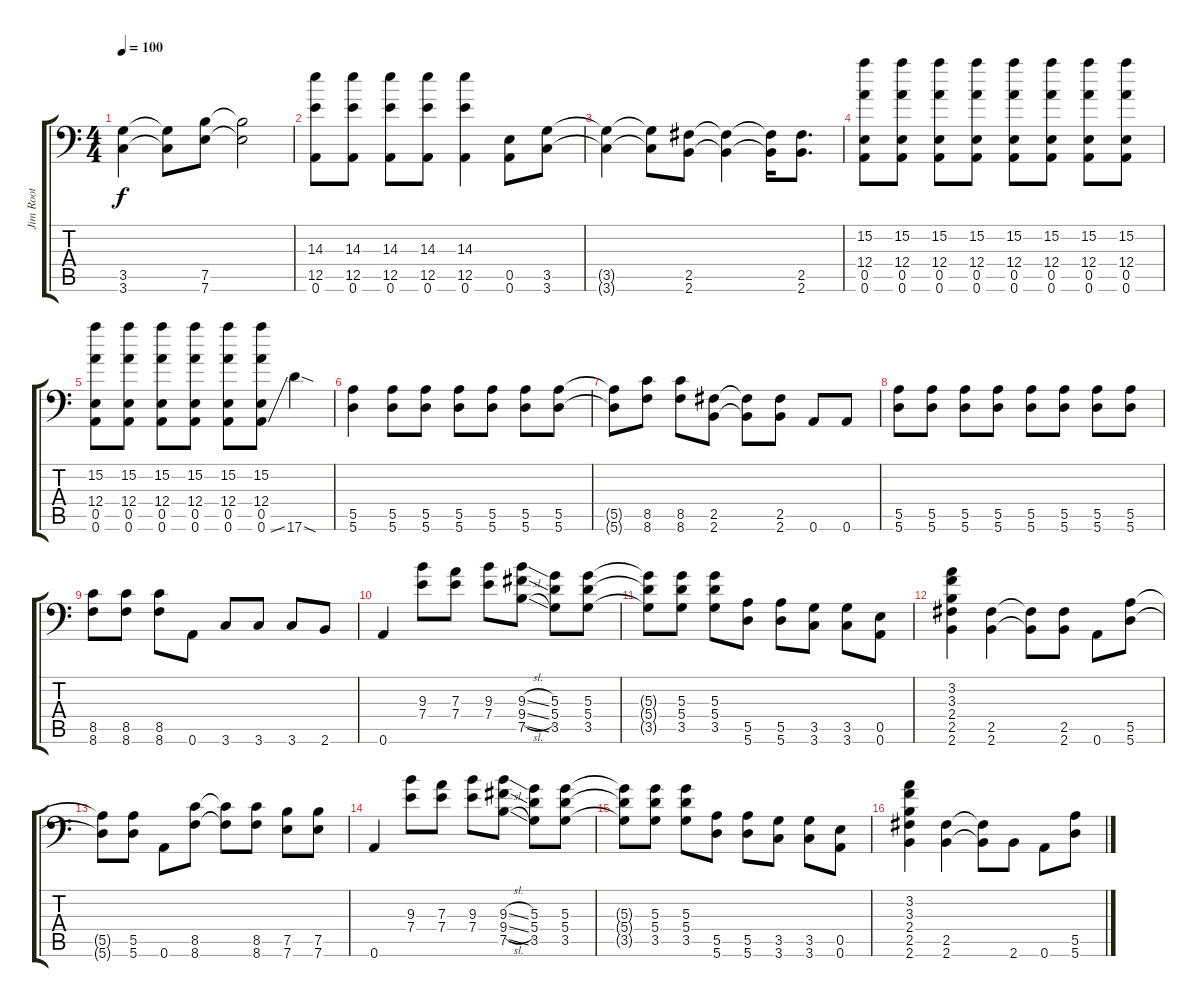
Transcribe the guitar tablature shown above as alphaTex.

\track ("Jim Root" "Jim Root") {instrument distortionguitar}
\staff {score tabs}
\tuning (B3 Gb3 D3 A2 E2 A1) {hide}
\ts (4 4)
\tempo 100
\clef f4
\ks c
(3.5{t} 3.6{t}).4{dy f} (3.5{t} 3.6{t}).8 (7.5 7.6).8 (7.5{t} 7.6{t}).2 |
(14.3 12.5 0.6).8 (14.3 12.5 0.6).8 (14.3 12.5 0.6).8 (14.3 12.5 0.6).8 (14.3 12.5 0.6).4 (0.5 0.6).8 (3.5 3.6).8 |
(3.5{t} 3.6{t}).4 (3.5{t} 3.6{t}).8 (2.5 2.6).8 (2.5{t} 2.6{t}).4 (2.5{t} 2.6{t}).16 (2.5 2.6).8{d} |
(15.2 12.4 0.5 0.6).8 (15.2 12.4 0.5 0.6).8 (15.2 12.4 0.5 0.6).8 (15.2 12.4 0.5 0.6).8 (15.2 12.4 0.5 0.6).8 (15.2 12.4 0.5 0.6).8 (15.2 12.4 0.5 0.6).8 (15.2 12.4 0.5 0.6).8 |
(15.2 12.4 0.5 0.6).8 (15.2 12.4 0.5 0.6).8 (15.2 12.4 0.5 0.6).8 (15.2 12.4 0.5 0.6).8 (15.2 12.4 0.5 0.6).8 (15.2 12.4 0.5 0.6{ss}).8 17.6{sod}.4 |
(5.5 5.6).4 (5.5 5.6).8 (5.5 5.6).8 (5.5 5.6).8 (5.5 5.6).8 (5.5 5.6).8 (5.5 5.6).8 |
(5.5{t} 5.6{t}).8 (8.5 8.6).8 (8.5 8.6).8 (2.5 2.6).8 (2.5{t} 2.6{t}).8 (2.5 2.6).8 0.6.8 0.6.8 |
(5.5 5.6).8 (5.5 5.6).8 (5.5 5.6).8 (5.5 5.6).8 (5.5 5.6).8 (5.5 5.6).8 (5.5 5.6).8 (5.5 5.6).8 |
(8.5 8.6).8 (8.5 8.6).8 (8.5 8.6).8 0.6.8 3.6.8 3.6.8 3.6.8 2.6.8 |
0.6.4 (9.3 7.4).8 (7.3 7.4).8 (9.3 7.4).8 (9.3{sl} 9.4{sl} 7.5{sl}).8 (5.3 5.4 3.5).8 (5.3 5.4 3.5).8 |
(5.3{t} 5.4{t} 3.5{t}).8 (5.3 5.4 3.5).8 (5.3 5.4 3.5).8 (5.5 5.6).8 (5.5 5.6).8 (3.5 3.6).8 (3.5 3.6).8 (0.5 0.6).8 |
(3.2 3.3 2.4 2.5 2.6).4 (2.5 2.6).4 (2.5{t} 2.6{t}).8 (2.5 2.6).8 0.6.8 (5.5 5.6).8 |
(5.5{t} 5.6{t}).8 (5.5 5.6).8 0.6.8 (8.5 8.6).8 (8.5{t} 8.6{t}).8 (8.5 8.6).8 (7.5 7.6).8 (7.5 7.6).8 |
0.6.4 (9.3 7.4).8 (7.3 7.4).8 (9.3 7.4).8 (9.3{sl} 9.4{sl} 7.5{sl}).8 (5.3 5.4 3.5).8 (5.3 5.4 3.5).8 |
(5.3{t} 5.4{t} 3.5{t}).8 (5.3 5.4 3.5).8 (5.3 5.4 3.5).8 (5.5 5.6).8 (5.5 5.6).8 (3.5 3.6).8 (3.5 3.6).8 (0.5 0.6).8 |
(3.2 3.3 2.4 2.5 2.6).4 (2.5 2.6).4 (2.5{t} 2.6{t}).8 2.6.8 0.6.8 (5.5 5.6).8
